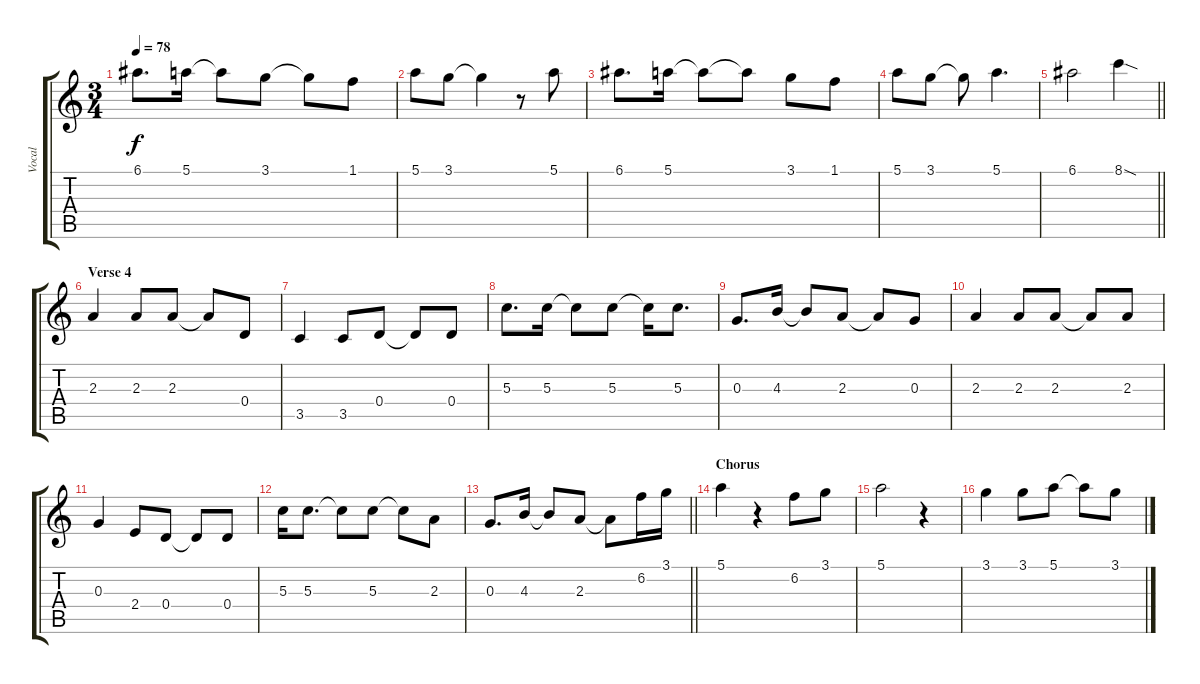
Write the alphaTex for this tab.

\track ("Vocal" "Vocal") {mute instrument acousticguitarsteel}
\staff {score tabs}
\tuning (E4 B3 G3 D3 A2 E2) {hide}
\ts (3 4)
\tempo 78
\clef g2
\ks c
6.1.8{d dy f} 5.1.16 5.1{t}.8 3.1.8 3.1{t}.8 1.1.8 |
5.1.8 3.1.8 3.1{t}.4 r.8 5.1.8 |
6.1.8{d} 5.1.16 5.1{t}.8 5.1{t}.8 3.1.8 1.1.8 |
5.1.8 3.1.8 3.1{t}.8 5.1.4{d} |
\barLineRight lightlight
6.1.2 8.1{sod}.4 |
\section ("" "Verse 4")
2.3.4 2.3.8 2.3.8 2.3{t}.8 0.4.8 |
3.5.4 3.5.8 0.4.8 0.4{t}.8 0.4.8 |
5.3.8{d} 5.3.16 5.3{t}.8 5.3.8 5.3{t}.16 5.3.8{d} |
0.3.8{d} 4.3.16 4.3{t}.8 2.3.8 2.3{t}.8 0.3.8 |
2.3.4 2.3.8 2.3.8 2.3{t}.8 2.3.8 |
0.3.4 2.4.8 0.4.8 0.4{t}.8 0.4.8 |
5.3.16 5.3.8{d} 5.3{t}.8 5.3.8 5.3{t}.8 2.3.8 |
\barLineRight lightlight
0.3.8{d} 4.3.16 4.3{t}.8 2.3.8 2.3{t}.8 6.2.16 3.1.16 |
\section ("" "Chorus")
5.1.4 r.4 6.2.8 3.1.8 |
5.1.2 r.4 |
3.1.4 3.1.8 5.1.8 5.1{t}.8 3.1.8
